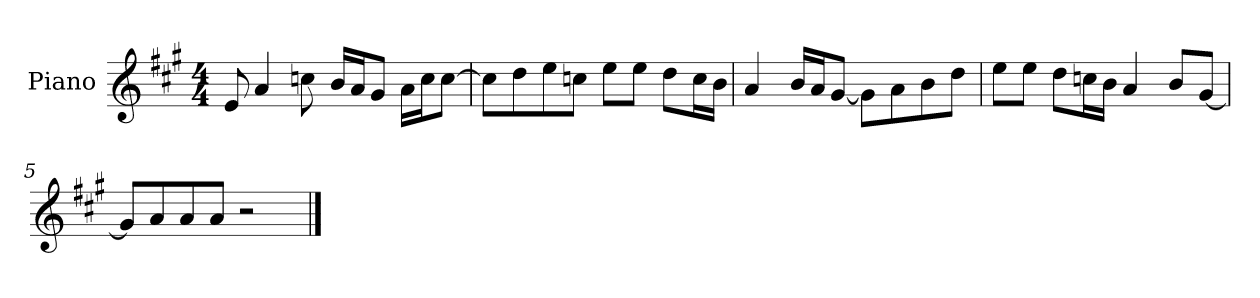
**kern
*part1
*staff1
*I"Piano
*I'P-no
*clefG2
*k[f#c#g#]
*M4/4
*MM90
=1
8e/
4a/
8ccn\
16b/LL
16a/J
8g#/J
16a\LL
16cc\J
[8cc\J
=2
8cc\L]
8dd\
8ee\
8ccn\J
8ee\L
8ee\J
8dd\L
16cc\L
16b\JJ
=3
4a/
16b/LL
16a/J
[8g#/J
8g#\L]
8a\
8b\
8dd\J
=4
8ee\L
8ee\J
8dd\L
16ccn\L
16b\JJ
4a/
8b/L
[8g#/J
!!LO:LB:g=z
=5
8g#/L]
8a/
8a/
8a/J
2r
==
*-
